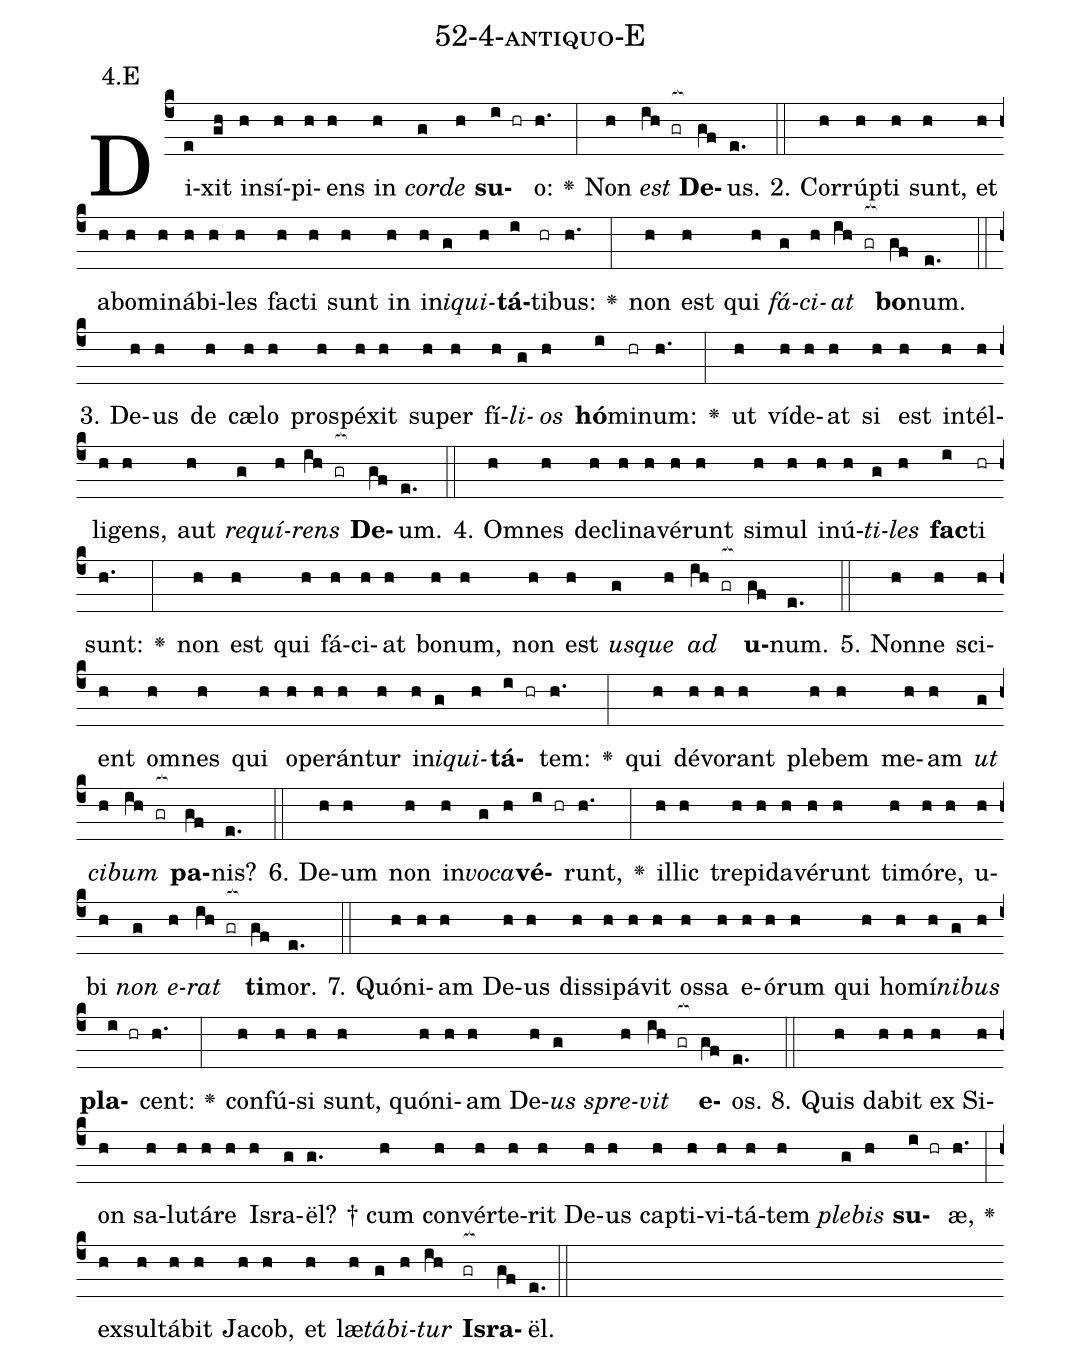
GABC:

name: 52-4-antiquo-E;
annotation: 4.E;
%%
(c4)Di(e)xit(gh) in(h)sí(h)pi(h)ens(h) in(h) <i>cor</i>(g)<i>de</i>(h) <b>su</b>(i hr)o:(h.) <v>\greheightstar</v>(:) Non(h) <i>est</i>(ih gr[ocb:1{]) <b>De</b>(gf[ocb:0}])us.(e.) (::)
2. Cor(h)rúp(h)ti(h) sunt,(h) et(h) ab(h)o(h)mi(h)ná(h)bi(h)les(h) fac(h)ti(h) sunt(h) in(h) in(h)<i>i</i>(g)<i>qui</i>(h)<b>tá</b>(i)ti(hr)bus:(h.) <v>\greheightstar</v>(:) non(h) est(h) qui(h) <i>fá</i>(g)<i>ci</i>(h)<i>at</i>(ih gr[ocb:1{]) <b>bo</b>(gf[ocb:0}])num.(e.) (::)
3. De(h)us(h) de(h) cæ(h)lo(h) pro(h)spé(h)xit(h) su(h)per(h) fí(h)<i>li</i>(g)<i>os</i>(h) <b>hó</b>(i)mi(hr)num:(h.) <v>\greheightstar</v>(:) ut(h) ví(h)de(h)at(h) si(h) est(h) in(h)tél(h)li(h)gens,(h) aut(h) <i>re</i>(g)<i>quí</i>(h)<i>rens</i>(ih gr[ocb:1{]) <b>De</b>(gf[ocb:0}])um.(e.) (::)
4. Om(h)nes(h) de(h)cli(h)na(h)vé(h)runt(h) si(h)mul(h) in(h)ú(h)<i>ti</i>(g)<i>les</i>(h) <b>fac</b>(i)ti(hr) sunt:(h.) <v>\greheightstar</v>(:) non(h) est(h) qui(h) fá(h)ci(h)at(h) bo(h)num,(h) non(h) est(h) <i>us</i>(g)<i>que</i>(h) <i>ad</i>(ih gr[ocb:1{]) <b>u</b>(gf[ocb:0}])num.(e.) (::)
5. Non(h)ne(h) sci(h)ent(h) om(h)nes(h) qui(h) o(h)pe(h)rán(h)tur(h) in(h)<i>i</i>(g)<i>qui</i>(h)<b>tá</b>(i hr)tem:(h.) <v>\greheightstar</v>(:) qui(h) dé(h)vo(h)rant(h) ple(h)bem(h) me(h)am(h) <i>ut</i>(g) <i>ci</i>(h)<i>bum</i>(ih gr[ocb:1{]) <b>pa</b>(gf[ocb:0}])nis?(e.) (::)
6. De(h)um(h) non(h) in(h)<i>vo</i>(g)<i>ca</i>(h)<b>vé</b>(i hr)runt,(h.) <v>\greheightstar</v>(:) il(h)lic(h) tre(h)pi(h)da(h)vé(h)runt(h) ti(h)mó(h)re,(h) u(h)bi(h) <i>non</i>(g) <i>e</i>(h)<i>rat</i>(ih gr[ocb:1{]) <b>ti</b>(gf[ocb:0}])mor.(e.) (::)
7. Quón(h)i(h)am(h) De(h)us(h) dis(h)si(h)pá(h)vit(h) os(h)sa(h) e(h)ó(h)rum(h) qui(h) ho(h)mí(h)<i>ni</i>(g)<i>bus</i>(h) <b>pla</b>(i hr)cent:(h.) <v>\greheightstar</v>(:) con(h)fú(h)si(h) sunt,(h) quón(h)i(h)am(h) De(h)<i>us</i>(g) <i>spre</i>(h)<i>vit</i>(ih gr[ocb:1{]) <b>e</b>(gf[ocb:0}])os.(e.) (::)
8. Quis(h) da(h)bit(h) ex(h) Si(h)on(h) sa(h)lu(h)tá(h)re(h) Is(h)ra(g)ël? †(g.) cum(h) con(h)vér(h)te(h)rit(h) De(h)us(h) cap(h)ti(h)vi(h)tá(h)tem(h) <i>ple</i>(g)<i>bis</i>(h) <b>su</b>(i hr)æ,(h.) <v>\greheightstar</v>(:) ex(h)sul(h)tá(h)bit(h) Ja(h)cob,(h) et(h) læ(h)<i>tá</i>(g)<i>bi</i>(h)<i>tur</i>(ih) <b>Is</b>(gr[ocb:1{])<b>ra</b>(gf[ocb:0}])ël.(e.) (::)
